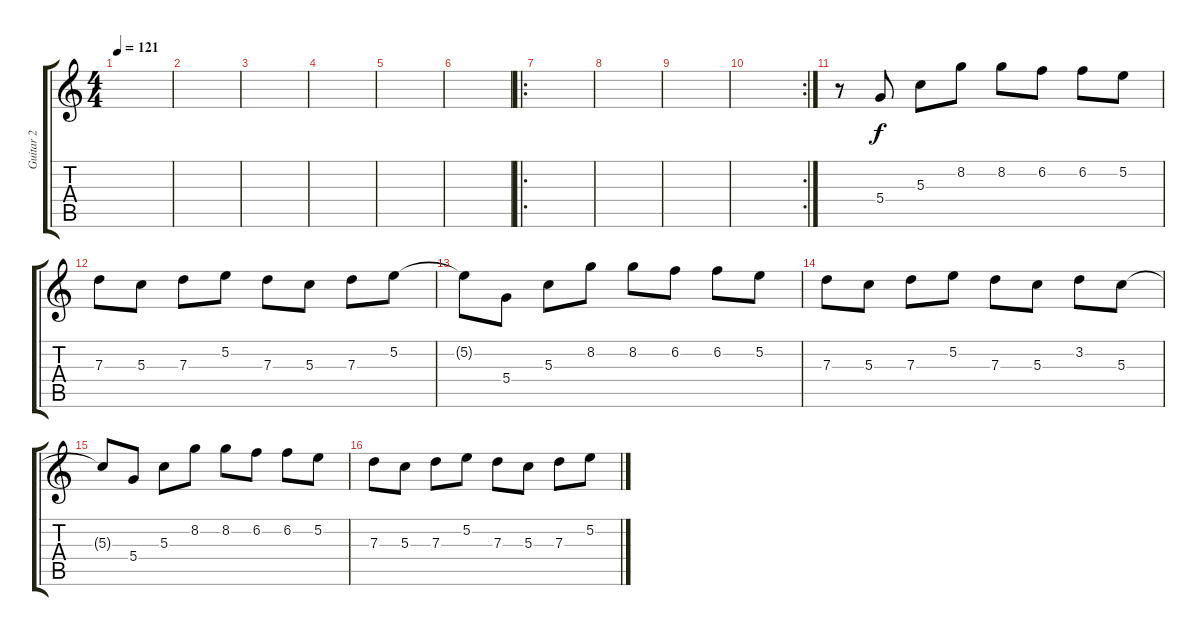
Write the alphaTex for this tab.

\track ("Guitar 2" "Guitar 2") {instrument acousticguitarsteel}
\staff {score tabs}
\tuning (E4 B3 G3 D3 A2 E2) {hide}
\ts (4 4)
\tempo 121
\clef g2
\ks c
|
|
|
|
|
|
\ro
|
|
|
\rc 2
|
r.8 5.4.8 5.3.8 8.2.8 8.2.8 6.2.8 6.2.8 5.2.8 |
7.3.8 5.3.8 7.3.8 5.2.8 7.3.8 5.3.8 7.3.8 5.2.8 |
5.2{t}.8 5.4.8 5.3.8 8.2.8 8.2.8 6.2.8 6.2.8 5.2.8 |
7.3.8 5.3.8 7.3.8 5.2.8 7.3.8 5.3.8 3.2.8 5.3.8 |
5.3{t}.8 5.4.8 5.3.8 8.2.8 8.2.8 6.2.8 6.2.8 5.2.8 |
7.3.8 5.3.8 7.3.8 5.2.8 7.3.8 5.3.8 7.3.8 5.2.8
